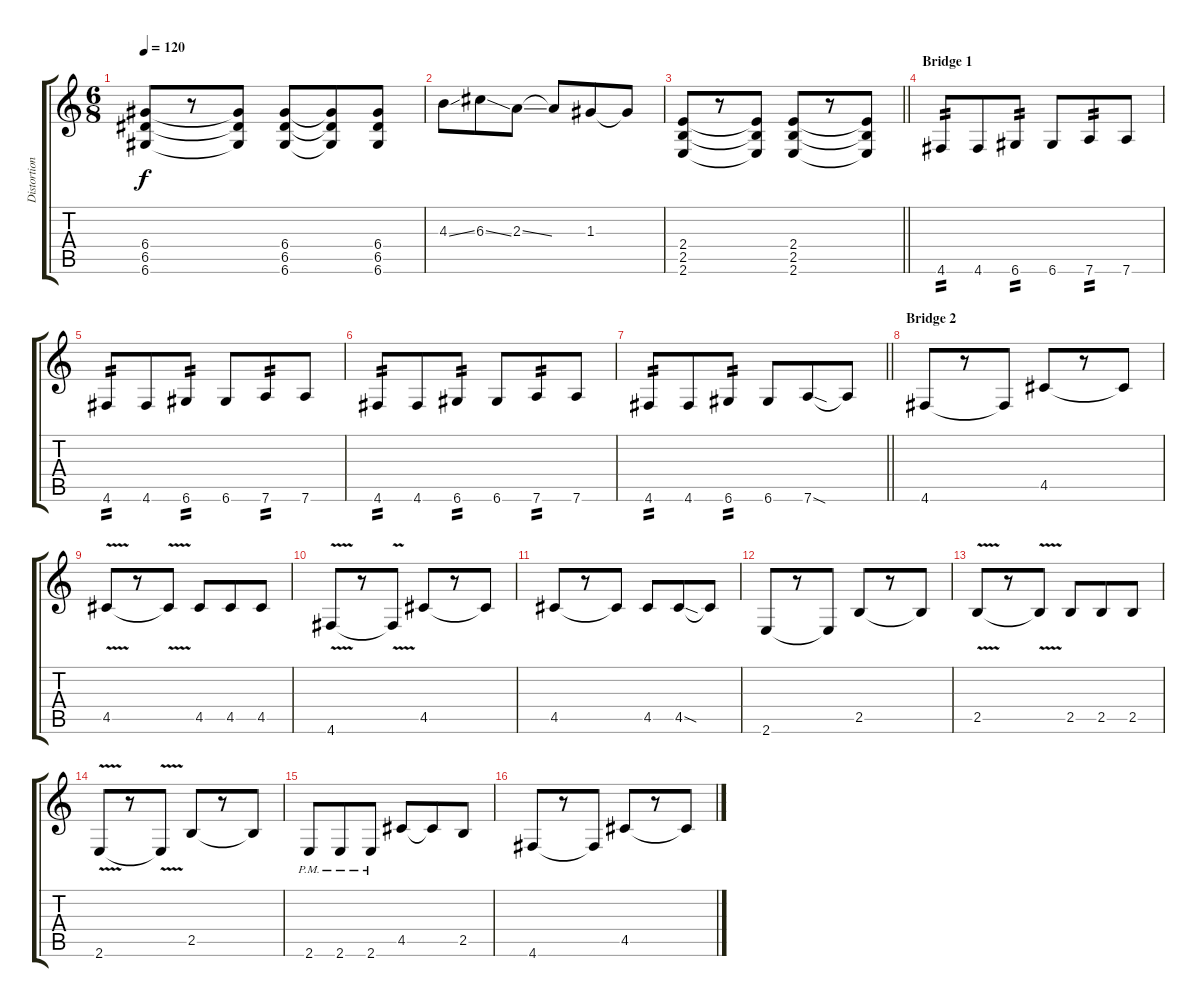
\track ("Distortion" "Distortion") {instrument distortionguitar}
\staff {score tabs}
\tuning (E4 B3 G3 D3 A2 D2) {hide}
\ts (6 8)
\tempo 120
\clef g2
\ks c
(6.4 6.5 6.6).8{dy f} r.8 (6.4{t} 6.5{t} 6.6{t}).8 (6.4 6.5 6.6).8 (6.4{t} 6.5{t} 6.6{t}).8 (6.4 6.5 6.6).8 |
4.3{ss}.8 6.3{ss}.8 2.3{ss}.8 2.3{t}.8 1.3.8 1.3{t}.8 |
\barLineRight lightlight
(2.4 2.5 2.6).8 r.8 (2.4{t} 2.5{t} 2.6{t}).8 (2.4 2.5 2.6).8 r.8 (2.4{t} 2.5{t} 2.6{t}).8 |
\section ("" "Bridge 1")
4.6.8{tp 2} 4.6.8 6.6.8{tp 2} 6.6.8 7.6.8{tp 2} 7.6.8 |
4.6.8{tp 2} 4.6.8 6.6.8{tp 2} 6.6.8 7.6.8{tp 2} 7.6.8 |
4.6.8{tp 2} 4.6.8 6.6.8{tp 2} 6.6.8 7.6.8{tp 2} 7.6.8 |
\barLineRight lightlight
4.6.8{tp 2} 4.6.8 6.6.8{tp 2} 6.6.8 7.6{sod}.8 7.6{t}.8 |
\section ("" "Bridge 2")
4.6.8 r.8 4.6{t}.8 4.5.8 r.8 4.5{t}.8 |
4.5{v}.8 r.8 4.5{t}.8 4.5.8 4.5.8 4.5.8 |
4.6{v}.8 r.8 4.6{t}.8 4.5.8 r.8 4.5{t}.8 |
4.5.8 r.8 4.5{t}.8 4.5.8 4.5{sod}.8 4.5{t}.8 |
2.6.8 r.8 2.6{t}.8 2.5.8 r.8 2.5{t}.8 |
2.5{v}.8 r.8 2.5{t}.8 2.5.8 2.5.8 2.5.8 |
2.6{v}.8 r.8 2.6{t}.8 2.5.8 r.8 2.5{t}.8 |
2.6{pm}.8 2.6{pm}.8 2.6{pm}.8 4.5.8 4.5{t}.8 2.5.8 |
4.6.8 r.8 4.6{t}.8 4.5.8 r.8 4.5{t}.8
